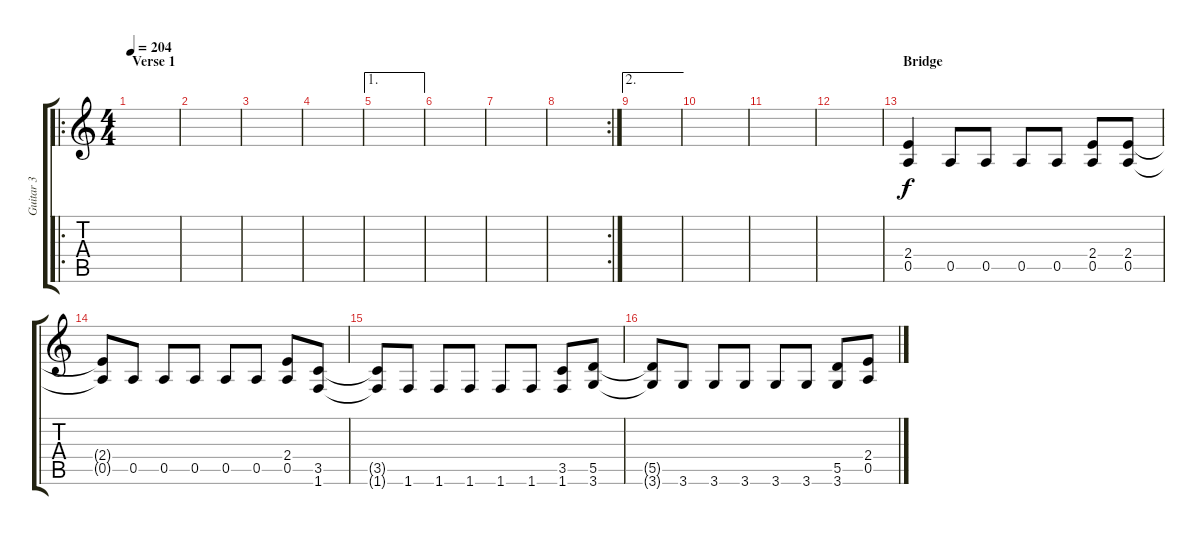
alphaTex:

\track ("Guitar 3" "Guitar 3") {instrument distortionguitar}
\staff {score tabs}
\tuning (E4 B3 G3 D3 A2 E2) {hide}
\ro
\ts (4 4)
\section ("" "Verse 1")
\tempo 204
\clef g2
\ks c
|
|
|
|
\ae 1
|
|
|
\rc 2
|
\ae 2
|
|
|
|
\section ("" "Bridge")
(2.4 0.5).4 0.5.8 0.5.8 0.5.8 0.5.8 (2.4 0.5).8 (2.4 0.5).8 |
(2.4{t} 0.5{t}).8 0.5.8 0.5.8 0.5.8 0.5.8 0.5.8 (2.4 0.5).8 (3.5 1.6).8 |
(3.5{t} 1.6{t}).8 1.6.8 1.6.8 1.6.8 1.6.8 1.6.8 (3.5 1.6).8 (5.5 3.6).8 |
(5.5{t} 3.6{t}).8 3.6.8 3.6.8 3.6.8 3.6.8 3.6.8 (5.5 3.6).8 (2.4 0.5).8
